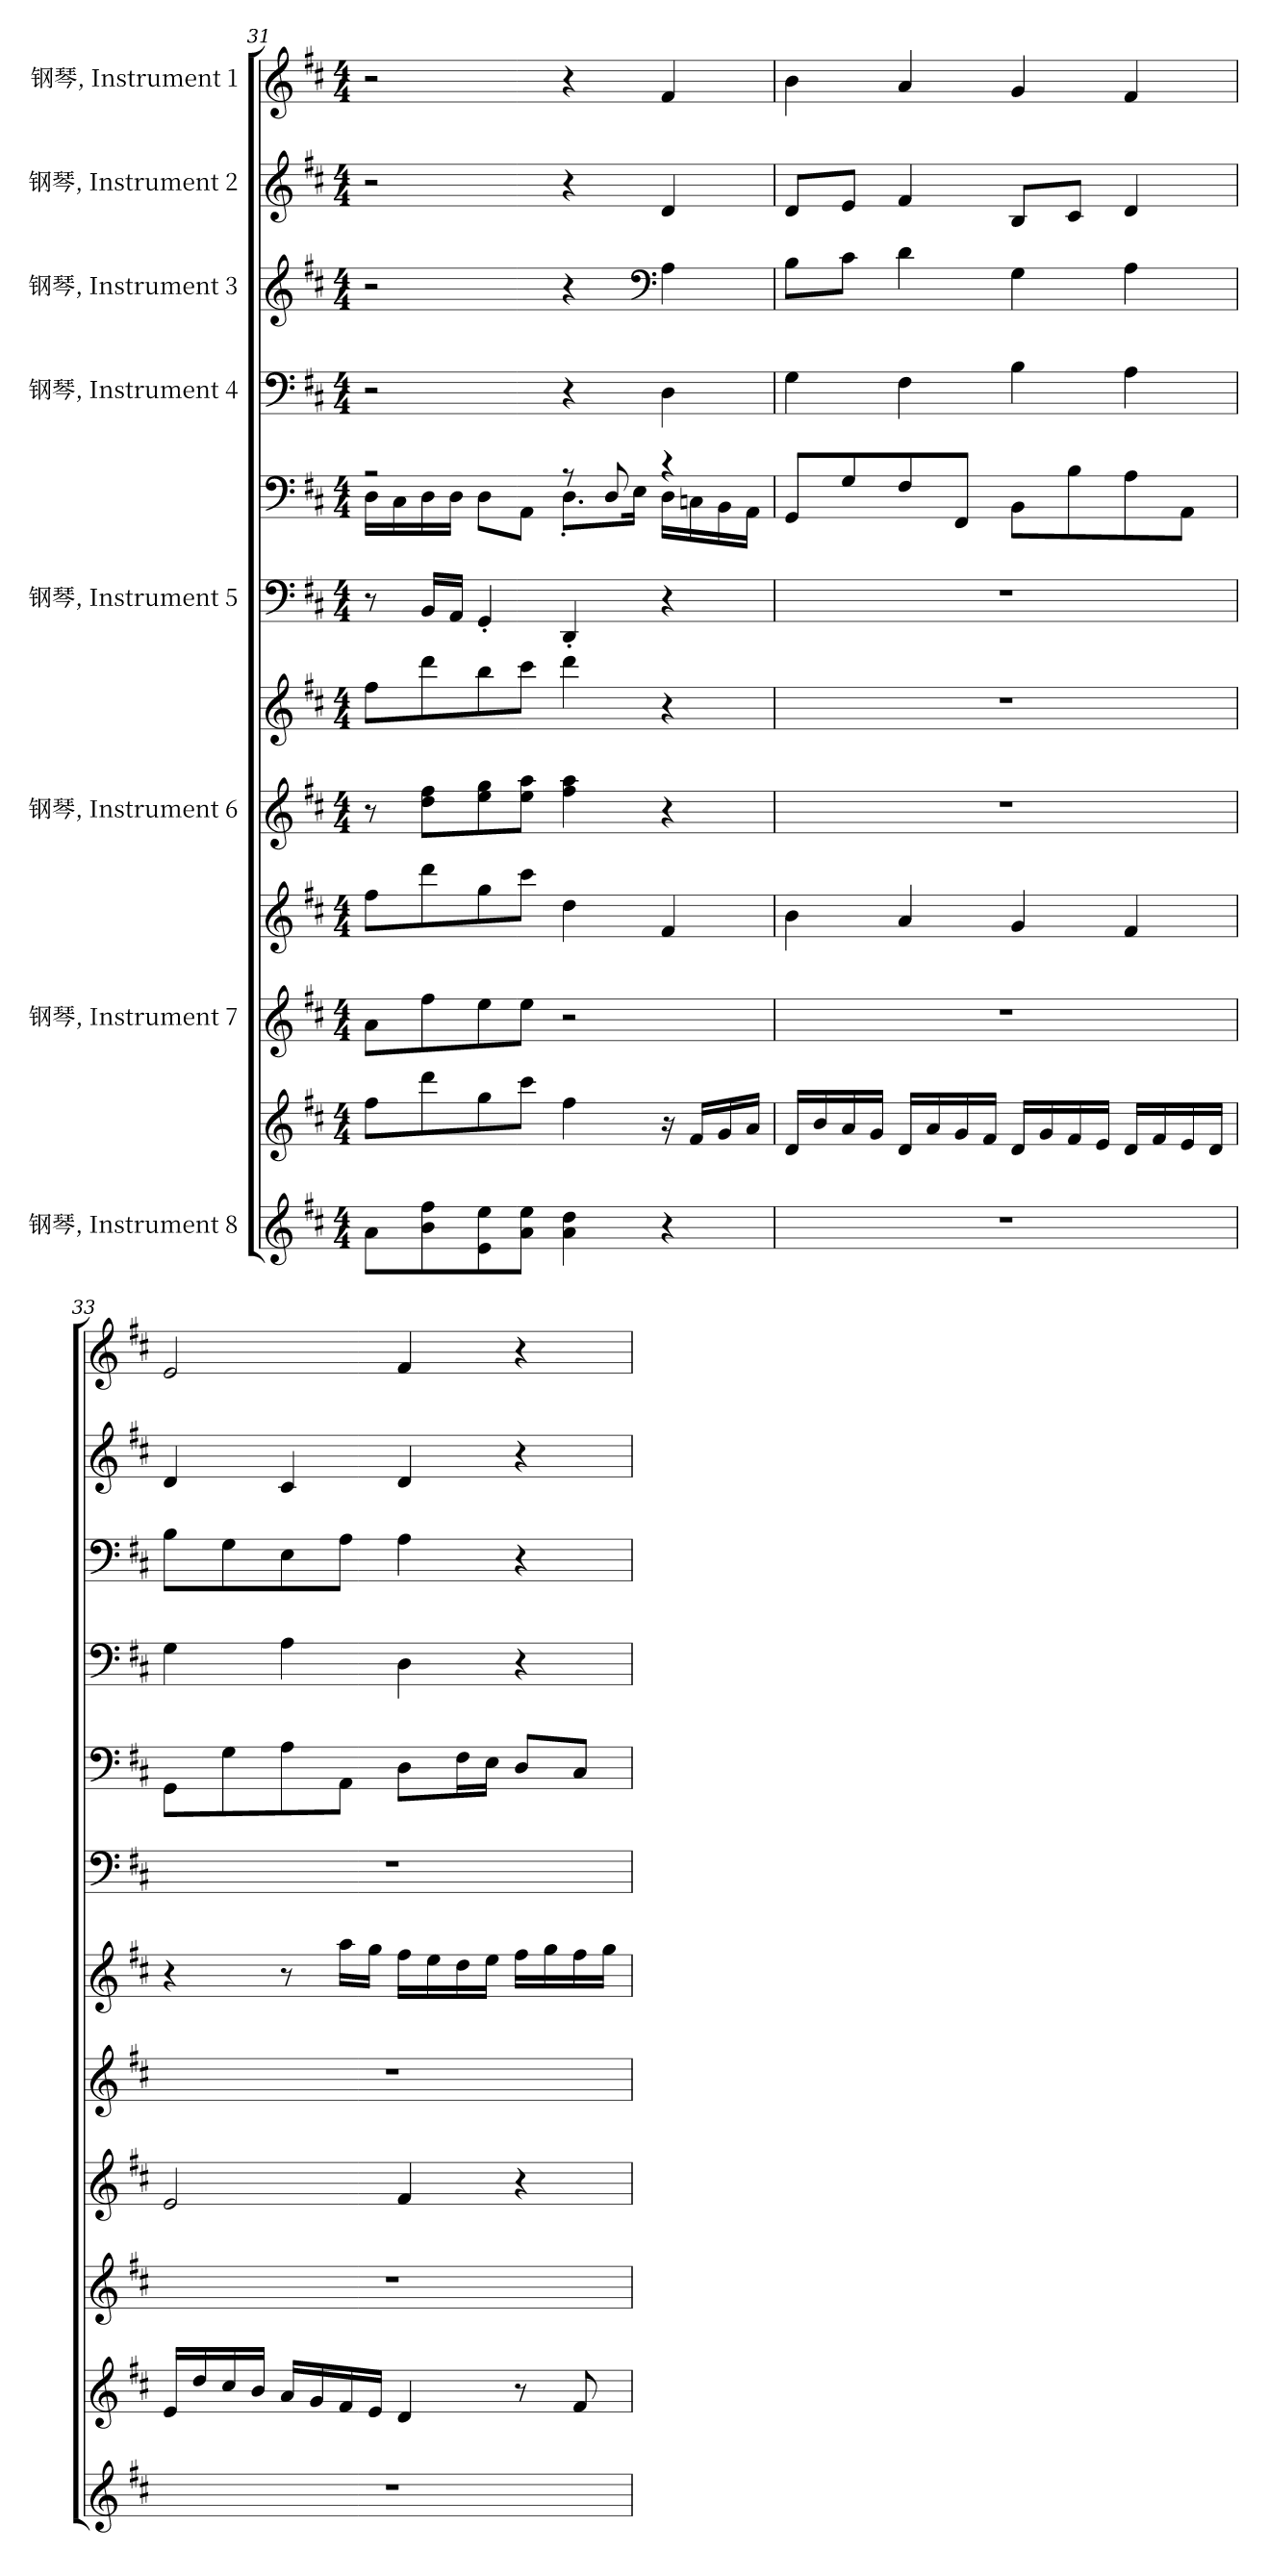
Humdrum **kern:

**kern	**kern	**kern	**kern	**kern	**kern	**kern	**kern	**kern	**kern	**kern	**kern
*part8	*part8	*part7	*part7	*part6	*part6	*part5	*part5	*part4	*part3	*part2	*part1
*staff12	*staff11	*staff10	*staff9	*staff8	*staff7	*staff6	*staff5	*staff4	*staff3	*staff2	*staff1
*I"钢琴, Instrument 8	*	*I"钢琴, Instrument 7	*	*I"钢琴, Instrument 6	*	*I"钢琴, Instrument 5	*	*I"钢琴, Instrument 4	*I"钢琴, Instrument 3	*I"钢琴, Instrument 2	*I"钢琴, Instrument 1
!!LO:PB:g=z
*clefG2	*clefG2	*clefG2	*clefG2	*clefG2	*clefG2	*clefF4	*clefF4	*clefF4	*clefG2	*clefG2	*clefG2
*k[f#c#]	*k[f#c#]	*k[f#c#]	*k[f#c#]	*k[f#c#]	*k[f#c#]	*k[f#c#]	*k[f#c#]	*k[f#c#]	*k[f#c#]	*k[f#c#]	*k[f#c#]
*M4/4	*M4/4	*M4/4	*M4/4	*M4/4	*M4/4	*M4/4	*M4/4	*M4/4	*M4/4	*M4/4	*M4/4
=31	=31	=31	=31	=31	=31	=31	=31	=31	=31	=31	=31
*	*	*	*	*	*	*	*^	*	*	*	*
8a\L	8ff#\L	8a\L	8ff#\L	8r	8ff#\L	8r	2r	16D\LL	2r	2r	2r	2r
.	.	.	.	.	.	.	.	16C#\	.	.	.	.
8b\ 8ff#\	8ddd\	8ff#\	8ddd\	8dd\ 8ff#\L	8ddd\	16BB/LL	.	16D\	.	.	.	.
.	.	.	.	.	.	16AA/JJ	.	16D\JJ	.	.	.	.
8e\ 8ee\	8gg\	8ee\	8gg\	8ee\ 8gg\	8bb\	4GG'/	.	8D\L	.	.	.	.
8a\ 8ee\J	8ccc#\J	8ee\J	8ccc#\J	8ee\ 8aa\J	8ccc#\J	.	.	8AA\J	.	.	.	.
4a\ 4dd\	4ff#\	2r	4dd\	4ff#\ 4aa\	4ddd\	4DD'/	8r	8.D'\L	4r	4r	4r	4r
.	.	.	.	.	.	.	8D/	.	.	.	.	.
.	.	.	.	.	.	.	.	16E\Jk	.	.	.	.
*	*	*	*	*	*	*	*	*	*	*clefF4	*	*
4r	16r	.	4f#/	4r	4r	4r	4r	16D\LL	4D\	4A\	4d/	4f#/
.	16f#/LL	.	.	.	.	.	.	16Cn\	.	.	.	.
.	16g/	.	.	.	.	.	.	16BB\	.	.	.	.
.	16a/JJ	.	.	.	.	.	.	16AA\JJ	.	.	.	.
*	*	*	*	*	*	*	*v	*v	*	*	*	*
=32	=32	=32	=32	=32	=32	=32	=32	=32	=32	=32	=32
1r	16d/LL	1r	4b\	1r	1r	1r	8GG/L	4G\	8B\L	8d/L	4b\
.	16b/	.	.	.	.	.	.	.	.	.	.
.	16a/	.	.	.	.	.	8G/	.	8c#\J	8e/J	.
.	16g/JJ	.	.	.	.	.	.	.	.	.	.
.	16d/LL	.	4a/	.	.	.	8F#/	4F#\	4d\	4f#/	4a/
.	16a/	.	.	.	.	.	.	.	.	.	.
.	16g/	.	.	.	.	.	8FF#/J	.	.	.	.
.	16f#/JJ	.	.	.	.	.	.	.	.	.	.
.	16d/LL	.	4g/	.	.	.	8BB\L	4B\	4G\	8B/L	4g/
.	16g/	.	.	.	.	.	.	.	.	.	.
.	16f#/	.	.	.	.	.	8B\	.	.	8c#/J	.
.	16e/JJ	.	.	.	.	.	.	.	.	.	.
.	16d/LL	.	4f#/	.	.	.	8A\	4A\	4A\	4d/	4f#/
.	16f#/	.	.	.	.	.	.	.	.	.	.
.	16e/	.	.	.	.	.	8AA\J	.	.	.	.
.	16d/JJ	.	.	.	.	.	.	.	.	.	.
!!LO:PB:g=z
=33	=33	=33	=33	=33	=33	=33	=33	=33	=33	=33	=33
1r	16e/LL	1r	2e/	1r	4r	1r	8GG\L	4G\	8B\L	4d/	2e/
.	16dd/	.	.	.	.	.	.	.	.	.	.
.	16cc#/	.	.	.	.	.	8G\	.	8G\	.	.
.	16b/JJ	.	.	.	.	.	.	.	.	.	.
.	16a/LL	.	.	.	8r	.	8A\	4A\	8E\	4c#/	.
.	16g/	.	.	.	.	.	.	.	.	.	.
.	16f#/	.	.	.	16aa\LL	.	8AA\J	.	8A\J	.	.
.	16e/JJ	.	.	.	16gg\JJ	.	.	.	.	.	.
.	4d/	.	4f#/	.	16ff#\LL	.	8D\L	4D\	4A\	4d/	4f#/
.	.	.	.	.	16ee\	.	.	.	.	.	.
.	.	.	.	.	16dd\	.	16F#\L	.	.	.	.
.	.	.	.	.	16ee\JJ	.	16E\JJ	.	.	.	.
.	8r	.	4r	.	16ff#\LL	.	8D/L	4r	4r	4r	4r
.	.	.	.	.	16gg\	.	.	.	.	.	.
.	8f#/	.	.	.	16ff#\	.	8C#/J	.	.	.	.
.	.	.	.	.	16gg\JJ	.	.	.	.	.	.
=	=	=	=	=	=	=	=	=	=	=	=
*-	*-	*-	*-	*-	*-	*-	*-	*-	*-	*-	*-
